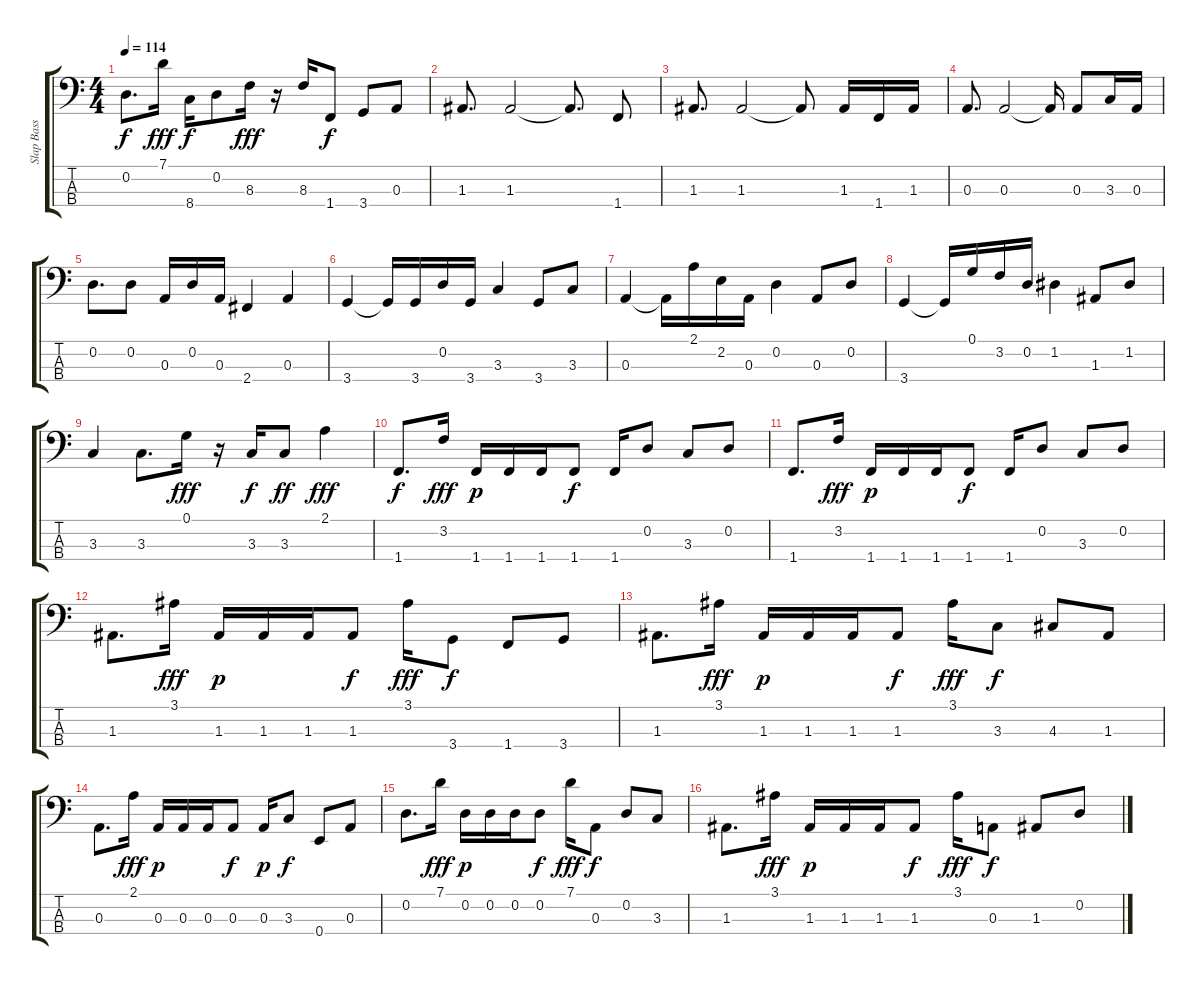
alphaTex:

\track ("Slap Bass 1" "Slap Bass ") {instrument slapbass1}
\staff {score tabs}
\tuning (G2 D2 A1 E1) {hide}
\ts (4 4)
\tempo 114
\clef f4
\ks c
0.2.8{d dy f} 7.1.16{dy fff} 8.4.16{dy f} 0.2.8 8.3.16{dy fff} r.16 8.3.16 1.4.8{dy f} 3.4.8 0.3.8 |
1.3.8{d} 1.3.2 1.3{t}.8{d} 1.4.8 |
1.3.8{d} 1.3.2 1.3{t}.8 1.3.16 1.4.16 1.3.16 |
0.3.8{d} 0.3.2 0.3{t}.16 0.3.8 3.3.16 0.3.16 |
0.2.8{d} 0.2.8 0.3.16 0.2.16 0.3.16 2.4.4 0.3.4 |
3.4.4 3.4{t}.16 3.4.16 0.2.16 3.4.16 3.3.4 3.4.8 3.3.8 |
0.3.4 0.3{t}.16 2.1.16 2.2.16 0.3.16 0.2.4 0.3.8 0.2.8 |
3.4.4 3.4{t}.16 0.1.16 3.2.16 0.2.16 1.2.4 1.3.8 1.2.8 |
3.3.4 3.3.8{d} 0.1.16{dy fff} r.16 3.3.16{dy f} 3.3.8{dy ff} 2.1.4{dy fff} |
1.4.8{d dy f} 3.2.16{dy fff} 1.4.16{dy p} 1.4.16 1.4.16 1.4.8{dy f} 1.4.16 0.2.8 3.3.8 0.2.8 |
1.4.8{d} 3.2.16{dy fff} 1.4.16{dy p} 1.4.16 1.4.16 1.4.8{dy f} 1.4.16 0.2.8 3.3.8 0.2.8 |
1.3.8{d} 3.1.16{dy fff} 1.3.16{dy p} 1.3.16 1.3.16 1.3.8{dy f} 3.1.16{dy fff} 3.4.8{dy f} 1.4.8 3.4.8 |
1.3.8{d} 3.1.16{dy fff} 1.3.16{dy p} 1.3.16 1.3.16 1.3.8{dy f} 3.1.16{dy fff} 3.3.8{dy f} 4.3.8 1.3.8 |
0.3.8{d} 2.1.16{dy fff} 0.3.16{dy p} 0.3.16 0.3.16 0.3.8{dy f} 0.3.16{dy p} 3.3.8{dy f} 0.4.8 0.3.8 |
0.2.8{d} 7.1.16{dy fff} 0.2.16{dy p} 0.2.16 0.2.16 0.2.8{dy f} 7.1.16{dy fff} 0.3.8{dy f} 0.2.8 3.3.8 |
1.3.8{d} 3.1.16{dy fff} 1.3.16{dy p} 1.3.16 1.3.16 1.3.8{dy f} 3.1.16{dy fff} 0.3.8{dy f} 1.3.8 0.2.8
